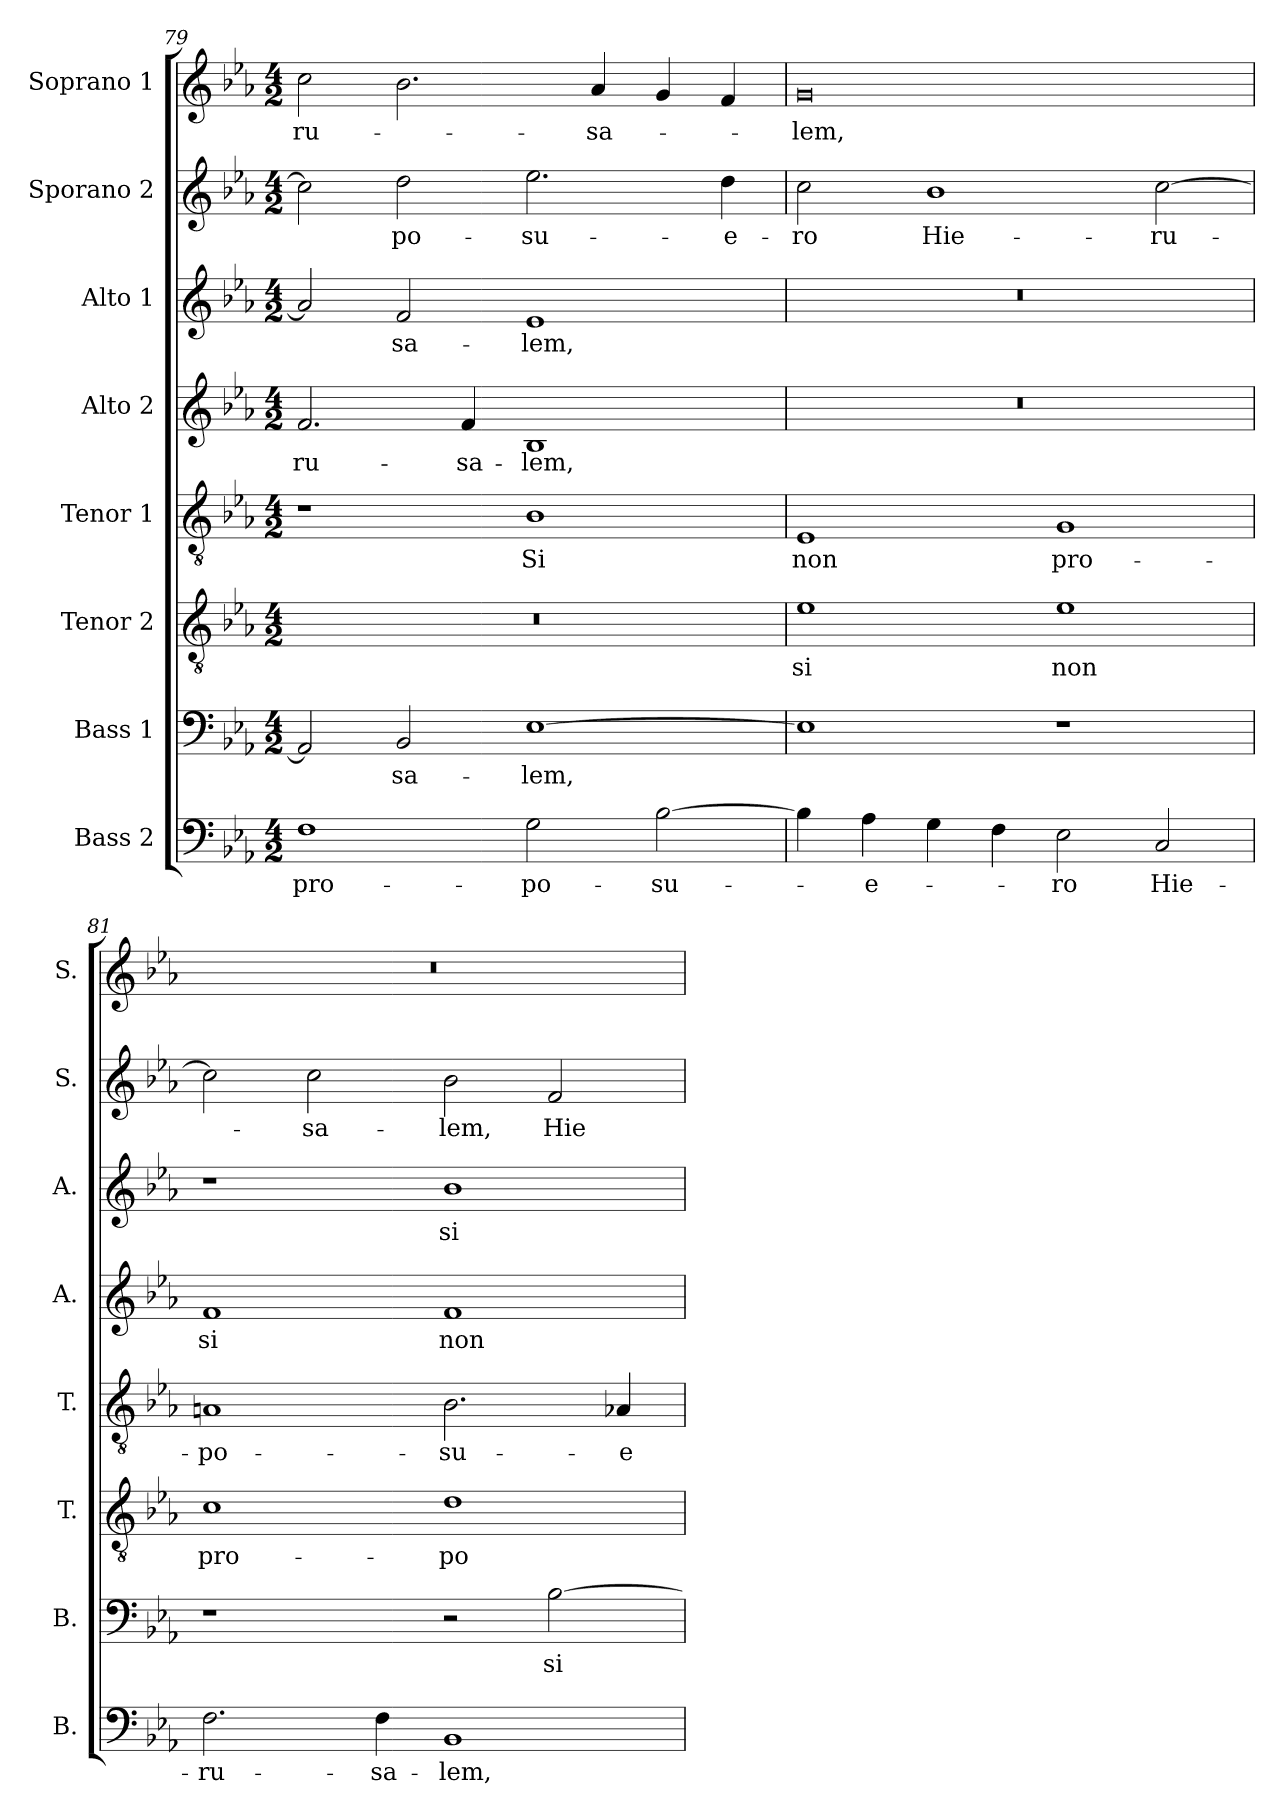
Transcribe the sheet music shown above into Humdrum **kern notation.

**kern	**text	**kern	**text	**kern	**text	**kern	**text	**kern	**text	**kern	**text	**kern	**text	**kern	**text
*part8	*part8	*part7	*part7	*part6	*part6	*part5	*part5	*part4	*part4	*part3	*part3	*part2	*part2	*part1	*part1
*staff8	*staff8	*staff7	*staff7	*staff6	*staff6	*staff5	*staff5	*staff4	*staff4	*staff3	*staff3	*staff2	*staff2	*staff1	*staff1
*I"Bass 2	*	*I"Bass 1	*	*I"Tenor 2	*	*I"Tenor 1	*	*I"Alto 2	*	*I"Alto 1	*	*I"Sporano 2	*	*I"Soprano 1	*
*I'B.	*	*I'B.	*	*I'T.	*	*I'T.	*	*I'A.	*	*I'A.	*	*I'S.	*	*I'S.	*
*clefF4	*	*clefF4	*	*clefGv2	*	*clefGv2	*	*clefG2	*	*clefG2	*	*clefG2	*	*clefG2	*
*	*	*	*	*ITrd7c12	*	*ITrd7c12	*	*	*	*	*	*	*	*	*
*k[b-e-a-]	*	*k[b-e-a-]	*	*k[b-e-a-]	*	*k[b-e-a-]	*	*k[b-e-a-]	*	*k[b-e-a-]	*	*k[b-e-a-]	*	*k[b-e-a-]	*
*E-:	*	*E-:	*	*E-:	*	*E-:	*	*E-:	*	*E-:	*	*E-:	*	*E-:	*
*M4/2	*	*M4/2	*	*M4/2	*	*M4/2	*	*M4/2	*	*M4/2	*	*M4/2	*	*M4/2	*
=79	=79	=79	=79	=79	=79	=79	=79	=79	=79	=79	=79	=79	=79	=79	=79
!	!LO:LY:b:color=#000000	!	!	!LO:N:vis=1	!	!	!	!	!	!	!	!	!	!	!
!	!	!	!	!	!	!	!	!	!LO:LY:b:color=#000000	!	!	!	!	!	!
!	!	!	!	!	!	!	!	!	!	!	!	!	!	!	!LO:LY:b:color=#000000
1Fi	pro-	2AA-i/]	.	0r	.	1r	.	2.fi/	-ru-	2a-i/]	.	2cci\]	.	2cci\	-ru-
!	!	!	!LO:LY:b:color=#000000	!	!	!	!	!	!	!	!	!	!	!	!
!	!	!	!	!	!	!	!	!	!	!	!LO:LY:b:color=#000000	!	!	!	!
!	!	!	!	!	!	!	!	!	!	!	!	!	!LO:LY:b:color=#000000	!	!
.	.	2BB-i/	-sa-	.	.	.	.	.	.	2fi/	-sa-	2ddi\	-po-	2.b-i\	.
!	!	!	!	!	!	!	!	!	!LO:LY:b:color=#000000	!	!	!	!	!	!
.	.	.	.	.	.	.	.	4fi/	-sa-	.	.	.	.	.	.
!	!LO:LY:b:color=#000000	!	!	!	!	!	!	!	!	!	!	!	!	!	!
!	!	!	!LO:LY:b:color=#000000	!	!	!	!	!	!	!	!	!	!	!	!
!	!	!	!	!	!	!	!LO:LY:b:color=#000000	!	!	!	!	!	!	!	!
!	!	!	!	!	!	!	!	!	!LO:LY:b:color=#000000	!	!	!	!	!	!
!	!	!	!	!	!	!	!	!	!	!	!LO:LY:b:color=#000000	!	!	!	!
!	!	!	!	!	!	!	!	!	!	!	!	!	!LO:LY:b:color=#000000	!	!
2Gi\	-po-	[>1E-i	-lem,	.	.	1BB-i	Si	1B-i	-lem,	1e-i	-lem,	2.ee-i\	-su-	.	.
!	!	!	!	!	!	!	!	!	!	!	!	!	!	!	!LO:LY:b:color=#000000
.	.	.	.	.	.	.	.	.	.	.	.	.	.	4a-i/	-sa-
!	!LO:LY:b:color=#000000	!	!	!	!	!	!	!	!	!	!	!	!	!	!
[>2B-i\	-su-	.	.	.	.	.	.	.	.	.	.	.	.	4gi/	.
!	!	!	!	!	!	!	!	!	!	!	!	!	!LO:LY:b:color=#000000	!	!
.	.	.	.	.	.	.	.	.	.	.	.	4ddi\	-e-	4fi/	.
=80	=80	=80	=80	=80	=80	=80	=80	=80	=80	=80	=80	=80	=80	=80	=80
!	!	!	!	!	!LO:LY:b:color=#000000	!	!	!	!	!	!	!	!	!	!
!	!	!	!	!	!	!	!LO:LY:b:color=#000000	!LO:N:vis=1	!	!LO:N:vis=1	!	!	!	!	!
!	!	!	!	!	!	!	!	!	!	!	!	!	!LO:LY:b:color=#000000	!	!
!	!	!	!	!	!	!	!	!	!	!	!	!	!	!	!LO:LY:b:color=#000000
4B-i\]	.	1E-i]	.	1E-i	si	1EE-i	non	0r	.	0r	.	2cci\	-ro	0gi	-lem,
!	!LO:LY:b:color=#000000	!	!	!	!	!	!	!	!	!	!	!	!	!	!
4A-i\	-e-	.	.	.	.	.	.	.	.	.	.	.	.	.	.
!	!	!	!	!	!	!	!	!	!	!	!	!	!LO:LY:b:color=#000000	!	!
4Gi\	.	.	.	.	.	.	.	.	.	.	.	1b-i	Hie-	.	.
4Fi\	.	.	.	.	.	.	.	.	.	.	.	.	.	.	.
!	!LO:LY:b:color=#000000	!	!	!	!	!	!	!	!	!	!	!	!	!	!
!	!	!	!	!	!LO:LY:b:color=#000000	!	!	!	!	!	!	!	!	!	!
!	!	!	!	!	!	!	!LO:LY:b:color=#000000	!	!	!	!	!	!	!	!
2E-i\	-ro	1r	.	1E-i	non	1GGi	pro-	.	.	.	.	.	.	.	.
!	!LO:LY:b:color=#000000	!	!	!	!	!	!	!	!	!	!	!	!	!	!
!	!	!	!	!	!	!	!	!	!	!	!	!	!LO:LY:b:color=#000000	!	!
2Ci/	Hie-	.	.	.	.	.	.	.	.	.	.	[>2cci\	-ru-	.	.
!!LO:PB:g=z
=81	=81	=81	=81	=81	=81	=81	=81	=81	=81	=81	=81	=81	=81	=81	=81
!	!LO:LY:b:color=#000000	!	!	!	!	!	!	!	!	!	!	!	!	!	!
!	!	!	!	!	!LO:LY:b:color=#000000	!	!	!	!	!	!	!	!	!	!
!	!	!	!	!	!	!	!LO:LY:b:color=#000000	!	!	!	!	!	!	!	!
!	!	!	!	!	!	!	!	!	!LO:LY:b:color=#000000	!	!	!	!	!LO:N:vis=1	!
2.Fi\	-ru-	1r	.	1Ci	pro-	1AAni	-po-	1fi	si	1r	.	2cci\]	.	0r	.
!	!	!	!	!	!	!	!	!	!	!	!	!	!LO:LY:b:color=#000000	!	!
.	.	.	.	.	.	.	.	.	.	.	.	2cci\	-sa-	.	.
!	!LO:LY:b:color=#000000	!	!	!	!	!	!	!	!	!	!	!	!	!	!
4Fi\	-sa-	.	.	.	.	.	.	.	.	.	.	.	.	.	.
!	!LO:LY:b:color=#000000	!	!	!	!	!	!	!	!	!	!	!	!	!	!
!	!	!	!	!	!LO:LY:b:color=#000000	!	!	!	!	!	!	!	!	!	!
!	!	!	!	!	!	!	!LO:LY:b:color=#000000	!	!	!	!	!	!	!	!
!	!	!	!	!	!	!	!	!	!LO:LY:b:color=#000000	!	!	!	!	!	!
!	!	!	!	!	!	!	!	!	!	!	!LO:LY:b:color=#000000	!	!	!	!
!	!	!	!	!	!	!	!	!	!	!	!	!	!LO:LY:b:color=#000000	!	!
1BB-i	-lem,	2r	.	1Di	-po-	2.BB-i\	-su-	1fi	non	1b-i	si	2b-i\	-lem,	.	.
!	!	!	!LO:LY:b:color=#000000	!	!	!	!	!	!	!	!	!	!	!	!
!	!	!	!	!	!	!	!	!	!	!	!	!	!LO:LY:b:color=#000000	!	!
.	.	[>2B-i\	si	.	.	.	.	.	.	.	.	2fi/	Hie-	.	.
!	!	!	!	!	!	!	!LO:LY:b:color=#000000	!	!	!	!	!	!	!	!
.	.	.	.	.	.	4AA-Xi/	-e-	.	.	.	.	.	.	.	.
=	=	=	=	=	=	=	=	=	=	=	=	=	=	=	=
*-	*-	*-	*-	*-	*-	*-	*-	*-	*-	*-	*-	*-	*-	*-	*-
